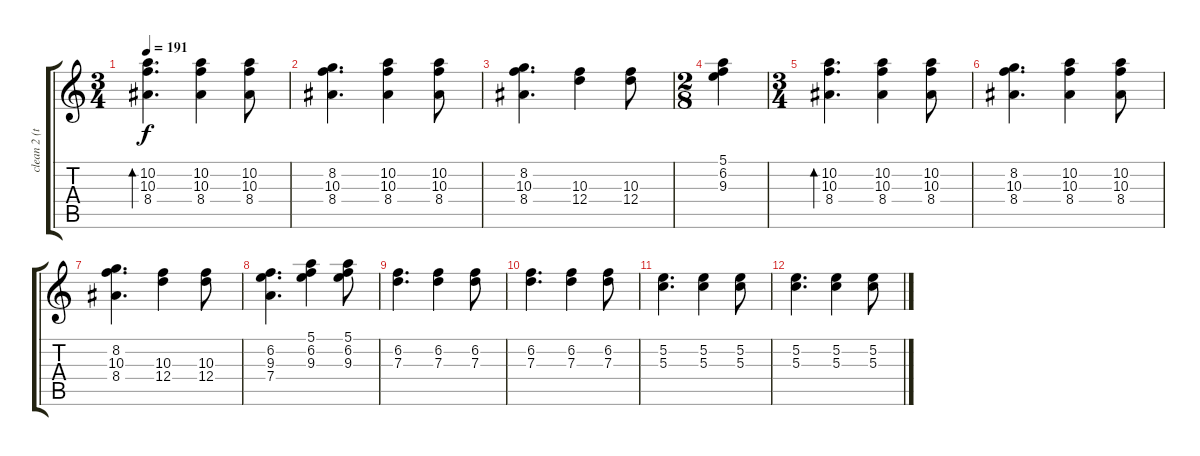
\track ("clean 2 (tymon)" "clean 2 (t") {instrument electricguitarjazz}
\staff {score tabs}
\tuning (E4 B3 G3 D3 A2 E2) {hide}
\ts (3 4)
\tempo 191
\clef g2
\ks c
(10.2 10.3 8.4).4{d bd 240 dy f volume 6 instrument electricguitarjazz} (10.2 10.3 8.4).4 (10.2 10.3 8.4).8 |
(8.2 10.3 8.4).4{d} (10.2 10.3 8.4).4 (10.2 10.3 8.4).8 |
(8.2 10.3 8.4).4{d} (10.3 12.4).4 (10.3 12.4).8 |
\ts (2 8)
(5.1 6.2 9.3).4 |
\ts (3 4)
(10.2 10.3 8.4).4{d bd 240 volume 7 instrument electricguitarjazz} (10.2 10.3 8.4).4 (10.2 10.3 8.4).8 |
(8.2 10.3 8.4).4{d} (10.2 10.3 8.4).4 (10.2 10.3 8.4).8 |
(8.2 10.3 8.4).4{d} (10.3 12.4).4 (10.3 12.4).8 |
(6.2 9.3 7.4).4{d} (5.1 6.2 9.3).4 (5.1 6.2 9.3).8 |
(6.2 7.3).4{d} (6.2 7.3).4 (6.2 7.3).8 |
(6.2 7.3).4{d} (6.2 7.3).4 (6.2 7.3).8 |
(5.2 5.3).4{d} (5.2 5.3).4 (5.2 5.3).8 |
(5.2 5.3).4{d} (5.2 5.3).4 (5.2 5.3).8
